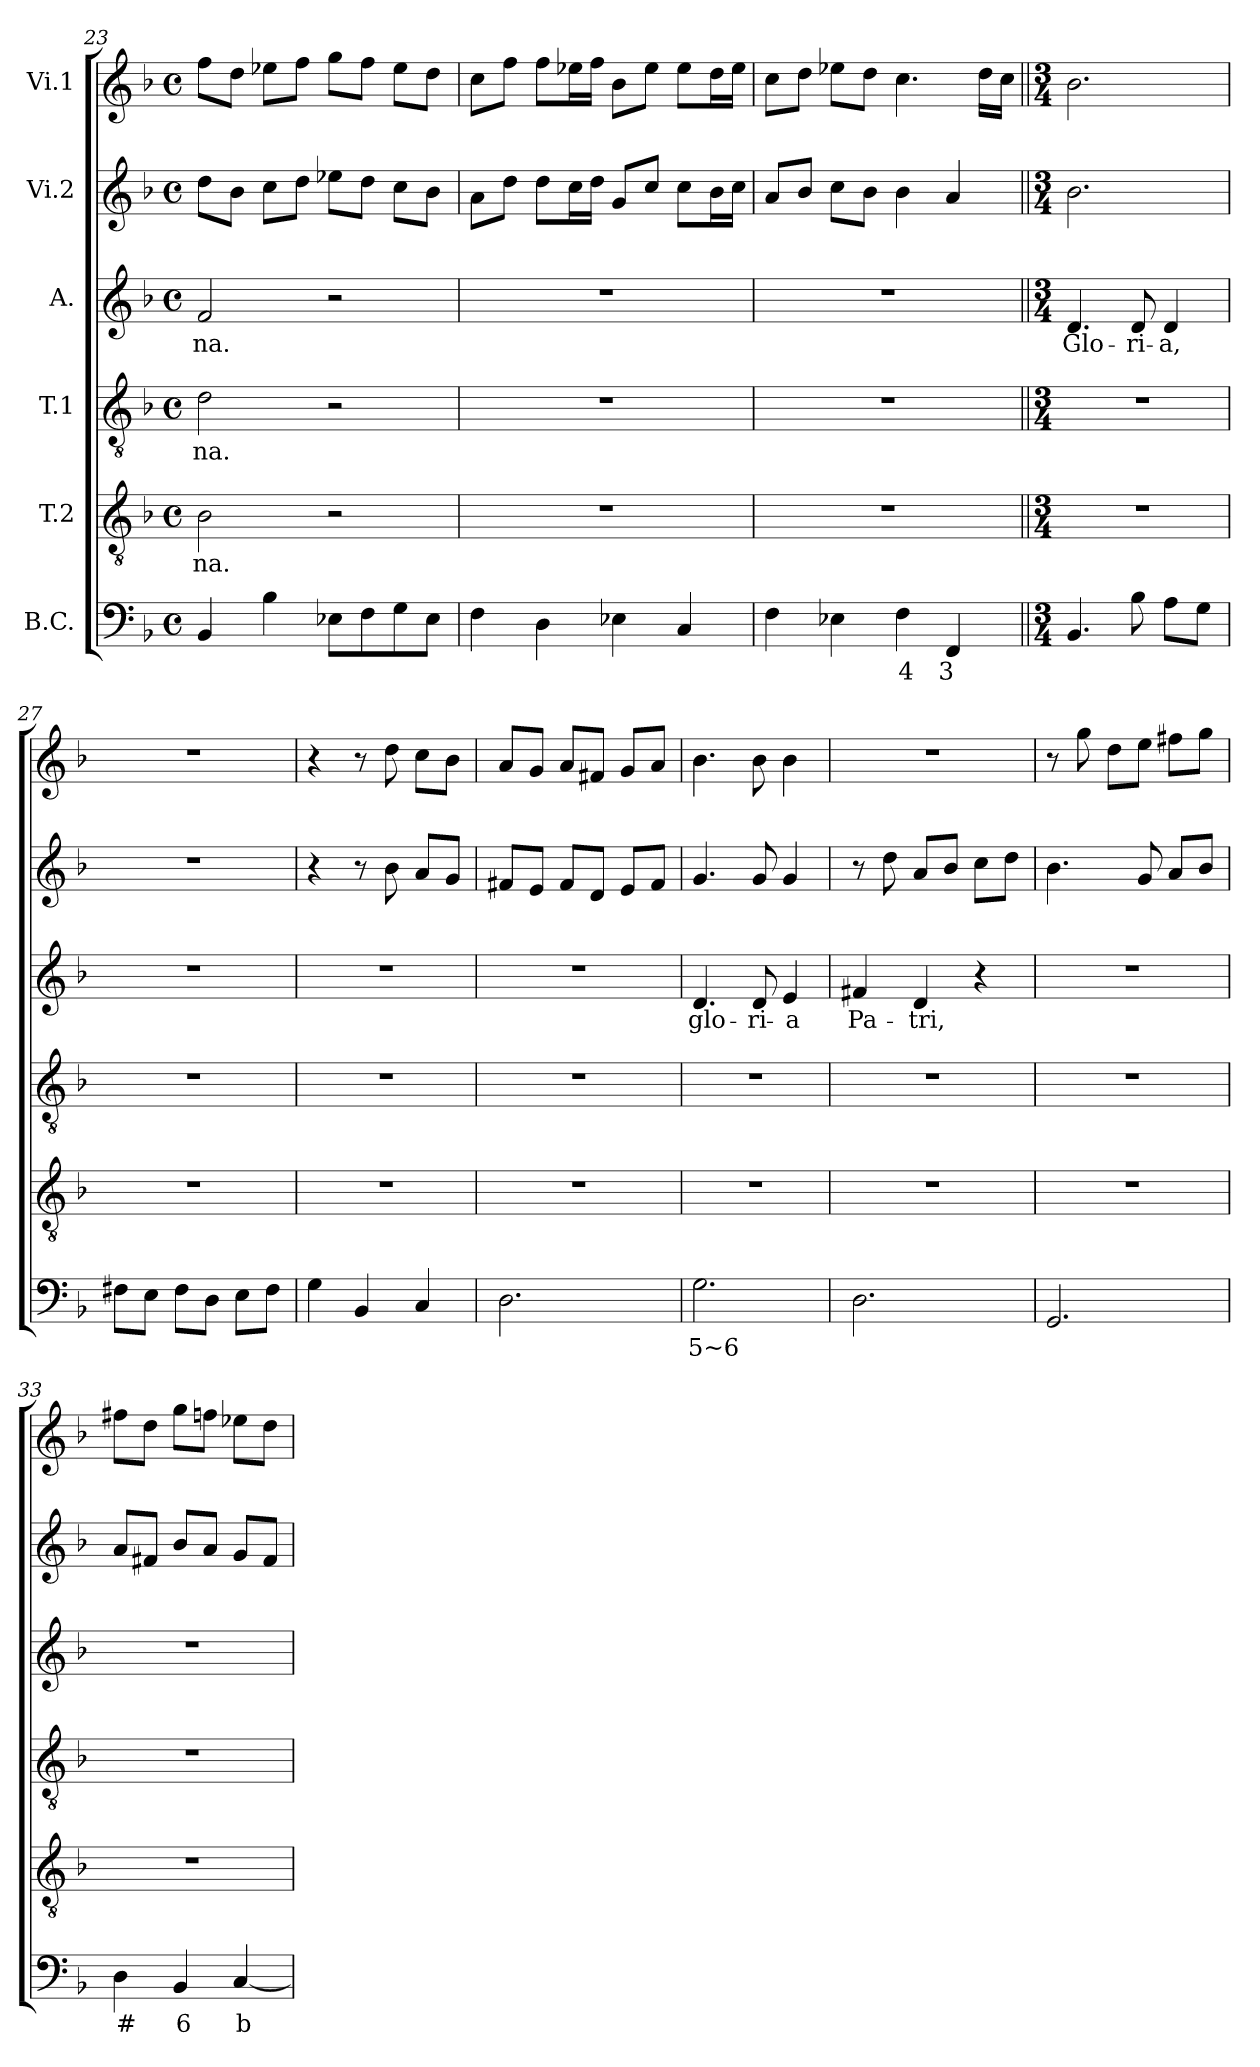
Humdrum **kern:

**kern	**text	**kern	**text	**kern	**text	**kern	**text	**kern	**kern
*part6	*part6	*part5	*part5	*part4	*part4	*part3	*part3	*part2	*part1
*staff6	*staff6	*staff5	*staff5	*staff4	*staff4	*staff3	*staff3	*staff2	*staff1
*I"B.C.	*	*I"T.2	*	*I"T.1	*	*I"A.	*	*I"Vi.2	*I"Vi.1
*clefF4	*	*clefGv2	*	*clefGv2	*	*clefG2	*	*clefG2	*clefG2
*k[b-]	*	*k[b-]	*	*k[b-]	*	*k[b-]	*	*k[b-]	*k[b-]
*F:	*	*F:	*	*F:	*	*F:	*	*F:	*F:
*M4/4	*	*M4/4	*	*M4/4	*	*M4/4	*	*M4/4	*M4/4
*met(c)	*	*met(c)	*	*met(c)	*	*met(c)	*	*met(c)	*met(c)
=23	=23	=23	=23	=23	=23	=23	=23	=23	=23
!	!	!	!LO:LY:b	!	!LO:LY:b	!	!LO:LY:b	!	!
4BB-/	.	2B-\	na.	2d\	na.	2f/	-na.	8dd\L	8ff\L
.	.	.	.	.	.	.	.	8b-\J	8dd\J
4B-\	.	.	.	.	.	.	.	8cc\L	8ee-X\L
.	.	.	.	.	.	.	.	8dd\J	8ff\J
8E-X\L	.	2r	.	2r	.	2r	.	8ee-X\L	8gg\L
8F\	.	.	.	.	.	.	.	8dd\J	8ff\J
8G\	.	.	.	.	.	.	.	8cc\L	8ee-\L
8E-\J	.	.	.	.	.	.	.	8b-\J	8dd\J
=24	=24	=24	=24	=24	=24	=24	=24	=24	=24
4F\	.	1r	.	1r	.	1r	.	8a\L	8cc\L
.	.	.	.	.	.	.	.	8dd\J	8ff\J
4D\	.	.	.	.	.	.	.	8dd\L	8ff\L
.	.	.	.	.	.	.	.	16cc\L	16ee-X\L
.	.	.	.	.	.	.	.	16dd\JJ	16ff\JJ
4E-X\	.	.	.	.	.	.	.	8g/L	8b-\L
.	.	.	.	.	.	.	.	8cc/J	8ee-\J
4C/	.	.	.	.	.	.	.	8cc\L	8ee-\L
.	.	.	.	.	.	.	.	16b-\L	16dd\L
.	.	.	.	.	.	.	.	16cc\JJ	16ee-\JJ
=25	=25	=25	=25	=25	=25	=25	=25	=25	=25
4F\	.	1r	.	1r	.	1r	.	8a/L	8cc\L
.	.	.	.	.	.	.	.	8b-/J	8dd\J
4E-X\	.	.	.	.	.	.	.	8cc\L	8ee-X\L
.	.	.	.	.	.	.	.	8b-\J	8dd\J
!	!LO:LY:b	!	!	!	!	!	!	!	!
4F\	4	.	.	.	.	.	.	4b-\	4.cc\
!	!LO:LY:b	!	!	!	!	!	!	!	!
4FF/	3	.	.	.	.	.	.	4a/	.
.	.	.	.	.	.	.	.	.	16dd\LL
.	.	.	.	.	.	.	.	.	16cc\JJ
!!LO:LB:g=z
=26||	=26||	=26||	=26||	=26||	=26||	=26||	=26||	=26||	=26||
*M3/4	*	*M3/4	*	*M3/4	*	*M3/4	*	*M3/4	*M3/4
!	!	!	!	!	!	!	!LO:LY:b	!	!
4.BB-/	.	2.r	.	2.r	.	4.d/	Glo-	2.b-\	2.b-\
!	!	!	!	!	!	!	!LO:LY:b	!	!
8B-\	.	.	.	.	.	8d/	-ri-	.	.
!	!	!	!	!	!	!	!LO:LY:b	!	!
8A\L	.	.	.	.	.	4d/	-a,	.	.
8G\J	.	.	.	.	.	.	.	.	.
=27	=27	=27	=27	=27	=27	=27	=27	=27	=27
8F#X\L	.	2.r	.	2.r	.	2.r	.	2.r	2.r
8E\J	.	.	.	.	.	.	.	.	.
8F#\L	.	.	.	.	.	.	.	.	.
8D\J	.	.	.	.	.	.	.	.	.
8E\L	.	.	.	.	.	.	.	.	.
8F#\J	.	.	.	.	.	.	.	.	.
=28	=28	=28	=28	=28	=28	=28	=28	=28	=28
4G\	.	2.r	.	2.r	.	2.r	.	4r	4r
4BB-/	.	.	.	.	.	.	.	8r	8r
.	.	.	.	.	.	.	.	8b-\	8dd\
4C/	.	.	.	.	.	.	.	8a/L	8cc\L
.	.	.	.	.	.	.	.	8g/J	8b-\J
=29	=29	=29	=29	=29	=29	=29	=29	=29	=29
2.D\	.	2.r	.	2.r	.	2.r	.	8f#X/L	8a/L
.	.	.	.	.	.	.	.	8e/J	8g/J
.	.	.	.	.	.	.	.	8f#/L	8a/L
.	.	.	.	.	.	.	.	8d/J	8f#X/J
.	.	.	.	.	.	.	.	8e/L	8g/L
.	.	.	.	.	.	.	.	8f#/J	8a/J
=30	=30	=30	=30	=30	=30	=30	=30	=30	=30
!	!LO:LY:b	!	!	!	!	!	!LO:LY:b	!	!
2.G\	5~6	2.r	.	2.r	.	4.d/	glo-	4.g/	4.b-\
!	!	!	!	!	!	!	!LO:LY:b	!	!
.	.	.	.	.	.	8d/	-ri-	8g/	8b-\
!	!	!	!	!	!	!	!LO:LY:b	!	!
.	.	.	.	.	.	4e/	-a	4g/	4b-\
=31	=31	=31	=31	=31	=31	=31	=31	=31	=31
!	!	!	!	!	!	!	!LO:LY:b	!	!
2.D\	.	2.r	.	2.r	.	4f#X/	Pa-	8r	2.r
.	.	.	.	.	.	.	.	8dd\	.
!	!	!	!	!	!	!	!LO:LY:b	!	!
.	.	.	.	.	.	4d/	-tri,	8a/L	.
.	.	.	.	.	.	.	.	8b-/J	.
.	.	.	.	.	.	4r	.	8cc\L	.
.	.	.	.	.	.	.	.	8dd\J	.
=32	=32	=32	=32	=32	=32	=32	=32	=32	=32
2.GG/	.	2.r	.	2.r	.	2.r	.	4.b-\	8r
.	.	.	.	.	.	.	.	.	8gg\
.	.	.	.	.	.	.	.	.	8dd\L
.	.	.	.	.	.	.	.	8g/	8ee\J
.	.	.	.	.	.	.	.	8a/L	8ff#X\L
.	.	.	.	.	.	.	.	8b-/J	8gg\J
!!LO:PB:g=z
=33	=33	=33	=33	=33	=33	=33	=33	=33	=33
!	!LO:LY:b	!	!	!	!	!	!	!	!
4D\	#	2.r	.	2.r	.	2.r	.	8a/L	8ff#X\L
.	.	.	.	.	.	.	.	8f#X/J	8dd\J
!	!LO:LY:b	!	!	!	!	!	!	!	!
4BB-/	6	.	.	.	.	.	.	8b-/L	8gg\L
.	.	.	.	.	.	.	.	8a/J	8ffn\J
!	!LO:LY:b	!	!	!	!	!	!	!	!
[4C/	b	.	.	.	.	.	.	8g/L	8ee-X\L
.	.	.	.	.	.	.	.	8f#/J	8dd\J
=	=	=	=	=	=	=	=	=	=
*-	*-	*-	*-	*-	*-	*-	*-	*-	*-
